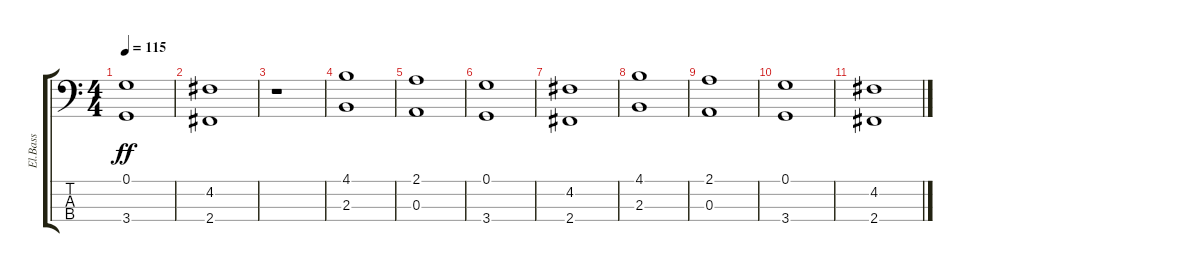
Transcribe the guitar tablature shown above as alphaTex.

\track ("El.Bass" "El.Bass") {instrument electricbasspick}
\staff {score tabs}
\tuning (G2 D2 A1 E1) {hide}
\ts (4 4)
\tempo 115
\clef f4
\ks c
(0.1 3.4).1{dy ff} |
(4.2 2.4).1 |
r.1 |
(4.1 2.3).1 |
(2.1 0.3).1 |
(0.1 3.4).1 |
(4.2 2.4).1 |
(4.1 2.3).1 |
(2.1 0.3).1 |
(0.1 3.4).1 |
(4.2 2.4).1
